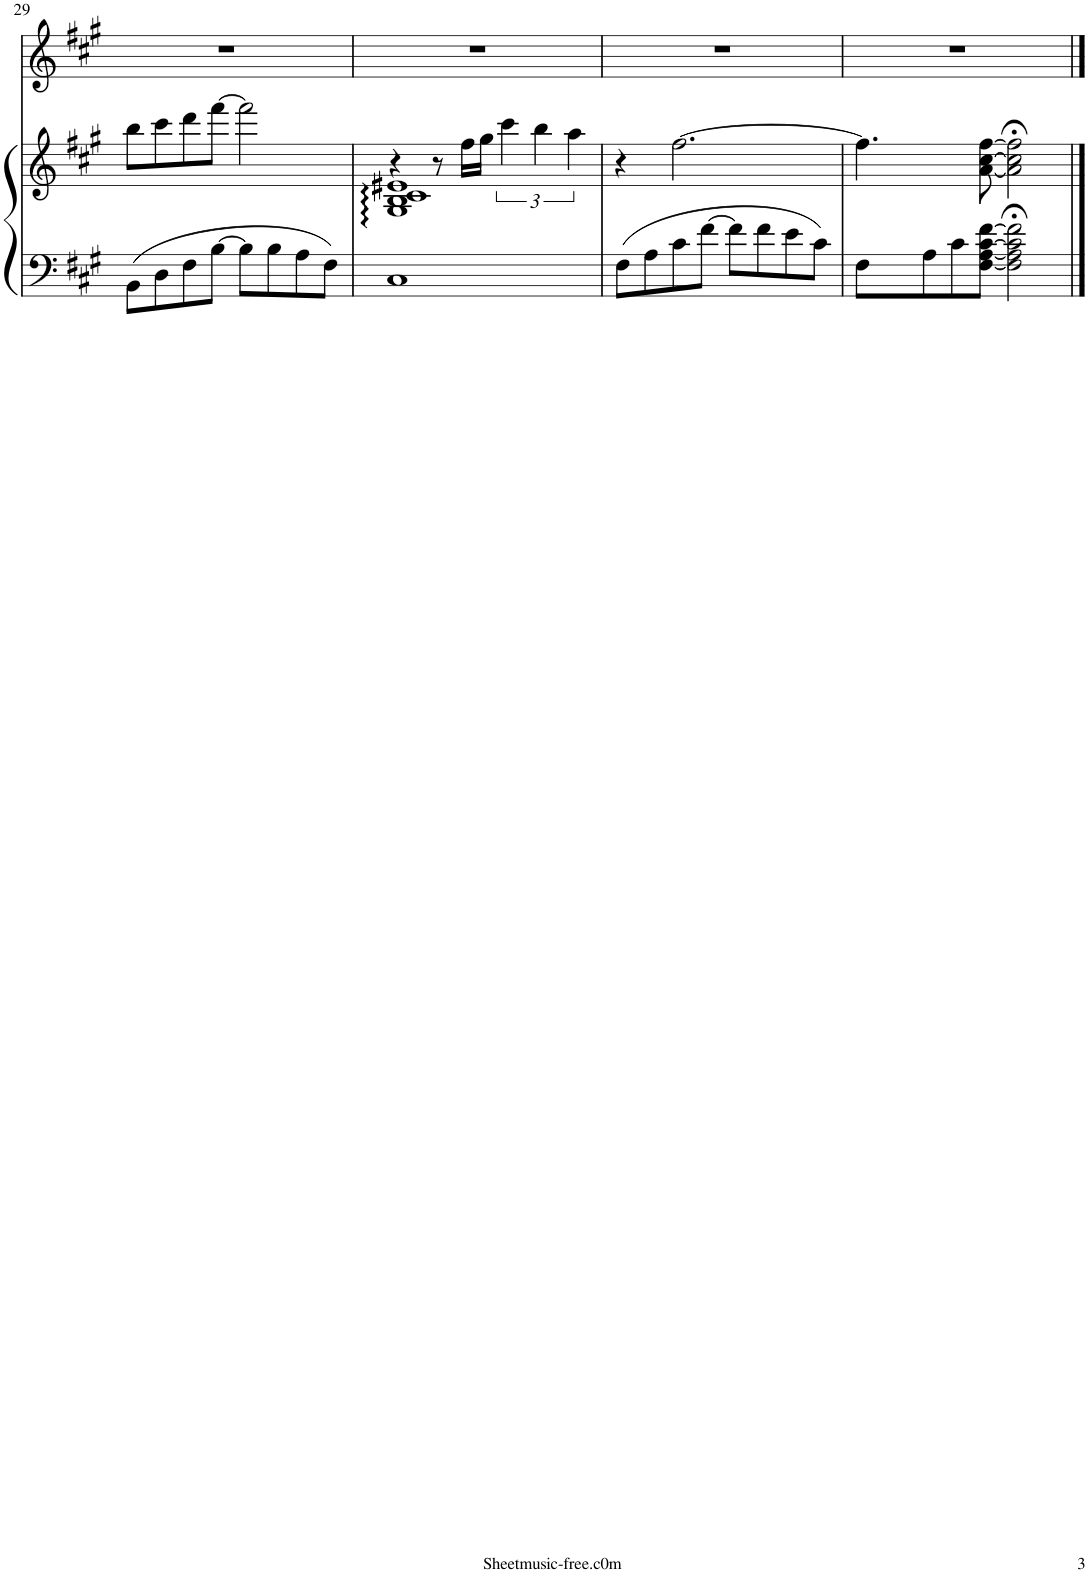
**kern	**kern	**kern
*part2	*part2	*part1
*staff3	*staff2	*staff1
*I"Piano	*	*I"Voice
*I'Pno	*	*I'V
!!LO:PB:g=z
*clefG2	*clefG2	*clefG2
*k[f#c#g#]	*k[f#c#g#]	*k[f#c#g#]
*M4/4	*M4/4	*M4/4
=29	=29	=29
8BB\L	8bb\L	1r
8D\	8ccc#\	.
8F#\	8ddd\	.
[>8B\J	[>8fff#\J	.
8B\L]	2fff#\]	.
8B\	.	.
8A\	.	.
8F#\J	.	.
=30	=30	=30
*	*^	*
1C#	4r	1G# 1B 1c# 1e#X	1r
.	8r	.	.
.	16ff#\LL	.	.
.	16gg#\JJ	.	.
.	6ccc#\	.	.
.	6bb\	.	.
.	6aa\	.	.
*	*v	*v	*
=31	=31	=31
8F#\L	4r	1r
8A\	.	.
8c#\	[>2.ff#\	.
[>8f#\J	.	.
8f#\L]	.	.
8f#\	.	.
8e\	.	.
8c#\J	.	.
=32	=32	=32
8F#\L	4.ff#\]	1r
8A\	.	.
8c#\	.	.
[8F#\ [8A\ [8c#\ [8f#\J	[8a\ [8cc#\ [8ff#\	.
2F#\];< 2A\];< 2c#\];< 2f#\];<	2a\];< 2cc#\];< 2ff#\];<	.
==	==	==
*-	*-	*-
